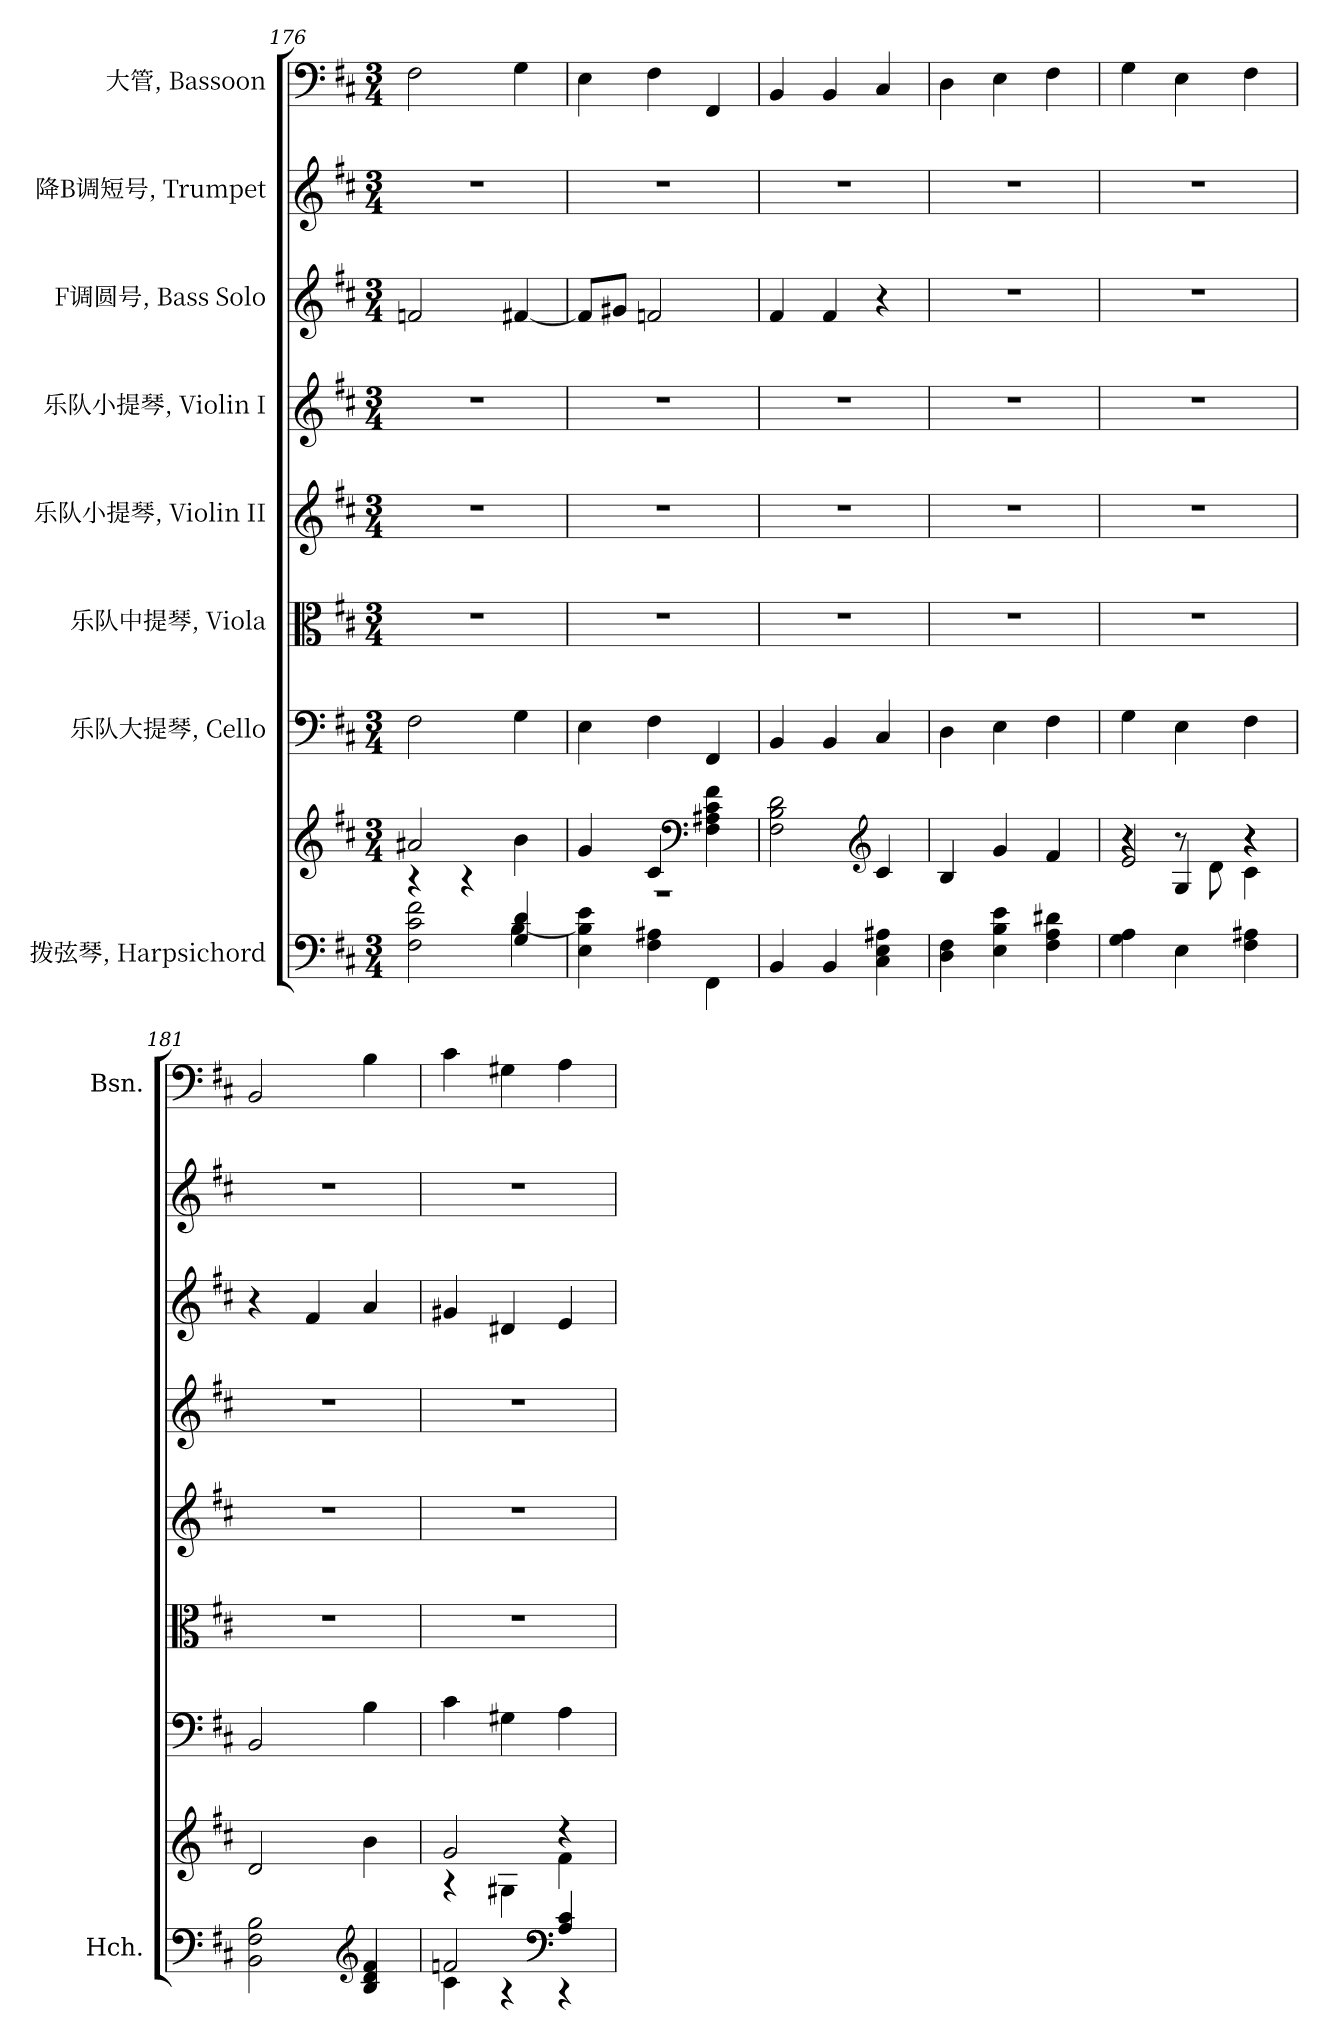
**kern	**kern	**kern	**kern	**kern	**kern	**kern	**kern	**kern
*part8	*part8	*part7	*part6	*part5	*part4	*part3	*part2	*part1
*staff9	*staff8	*staff7	*staff6	*staff5	*staff4	*staff3	*staff2	*staff1
*I"拨弦琴, Harpsichord	*	*I"乐队大提琴, Cello	*I"乐队中提琴, Viola	*I"乐队小提琴, Violin II	*I"乐队小提琴, Violin I	*I"F调圆号, Bass Solo	*I"降B调短号, Trumpet	*I"大管, Bassoon
*I'Hch.	*	*	*	*	*	*	*	*I'Bsn.
*clefF4	*clefG2	*clefF4	*clefC3	*clefG2	*clefG2	*clefG2	*clefG2	*clefF4
*	*	*	*	*	*	*ITrd4c7	*ITrd1c2	*
*k[f#c#]	*k[f#c#]	*k[f#c#]	*k[f#c#]	*k[f#c#]	*k[f#c#]	*k[f#]	*k[]	*k[f#c#]
*M3/4	*M3/4	*M3/4	*M3/4	*M3/4	*M3/4	*M3/4	*M3/4	*M3/4
=176	=176	=176	=176	=176	=176	=176	=176	=176
*^	*	*	*	*	*	*	*	*
4r	2F#\ 2c#\ 2f#\	2a#X/	2F#\	2.r	2.r	2.r	2B-X/	2.r	2F#\
4r	.	.	.	.	.	.	.	.	.
4G/ 4d/	[4B\	4b\	4G\	.	.	.	[4Bn/	.	4G\
=177	=177	=177	=177	=177	=177	=177	=177	=177	=177
2.r	4E\ 4B\] 4e\	4g/	4E\	2.r	2.r	2.r	8B/L]	2.r	4E\
.	.	.	.	.	.	.	8c#X/J	.	.
.	4F#\ 4A#X\	4c#/	4F#\	.	.	.	2B-X/	.	4F#\
*	*	*clefF4	*	*	*	*	*	*	*
.	4FF#\	4F#\ 4A#X\ 4c#\ 4f#\	4FF#/	.	.	.	.	.	4FF#/
*v	*v	*	*	*	*	*	*	*	*
=178	=178	=178	=178	=178	=178	=178	=178	=178
4BB/	2F#\ 2B\ 2d\	4BB/	2.r	2.r	2.r	4B/	2.r	4BB/
4BB/	.	4BB/	.	.	.	4B/	.	4BB/
*	*clefG2	*	*	*	*	*	*	*
4C#\ 4E\ 4A#X\	4c#/	4C#/	.	.	.	4r	.	4C#/
=179	=179	=179	=179	=179	=179	=179	=179	=179
4D\ 4F#\	4B/	4D\	2.r	2.r	2.r	2.r	2.r	4D\
4E\ 4B\ 4e\	4g/	4E\	.	.	.	.	.	4E\
4F#\ 4A\ 4d#X\	4f#/	4F#\	.	.	.	.	.	4F#\
!!LO:PB:g=z
=180	=180	=180	=180	=180	=180	=180	=180	=180
*	*^	*	*	*	*	*	*	*
*	*	*^	*	*	*	*	*	*	*
4G\ 4A\	2e/	4r	4r	4G\	2.r	2.r	2.r	2.r	2.r	4G\
4E\	.	8r	4G/	4E\	.	.	.	.	.	4E\
.	.	8d\	.	.	.	.	.	.	.	.
4F#\ 4A#X\	4r	4c#\	4r	4F#\	.	.	.	.	.	4F#\
*	*v	*v	*v	*	*	*	*	*	*	*
=181	=181	=181	=181	=181	=181	=181	=181	=181
2BB\ 2F#\ 2B\	2d/	2BB/	2.r	2.r	2.r	4r	2.r	2BB/
.	.	.	.	.	.	4B/	.	.
*clefG2	*	*	*	*	*	*	*	*
4B/ 4d/ 4f#/	4b\	4B\	.	.	.	4d/	.	4B\
=182	=182	=182	=182	=182	=182	=182	=182	=182
*^	*^	*	*	*	*	*	*	*
2fn/	4c#\	2g/	4r	4c#\	2.r	2.r	2.r	4c#X/	2.r	4c#\
.	4r	.	4G#X\	4G#X\	.	.	.	4G#X/	.	4G#X\
*clefF4	*	*	*	*	*	*	*	*	*	*
4A/ 4c#/	4r	4r	4f#\	4A\	.	.	.	4A/	.	4A\
*v	*v	*	*	*	*	*	*	*	*	*
*	*v	*v	*	*	*	*	*	*	*
=	=	=	=	=	=	=	=	=
*-	*-	*-	*-	*-	*-	*-	*-	*-
